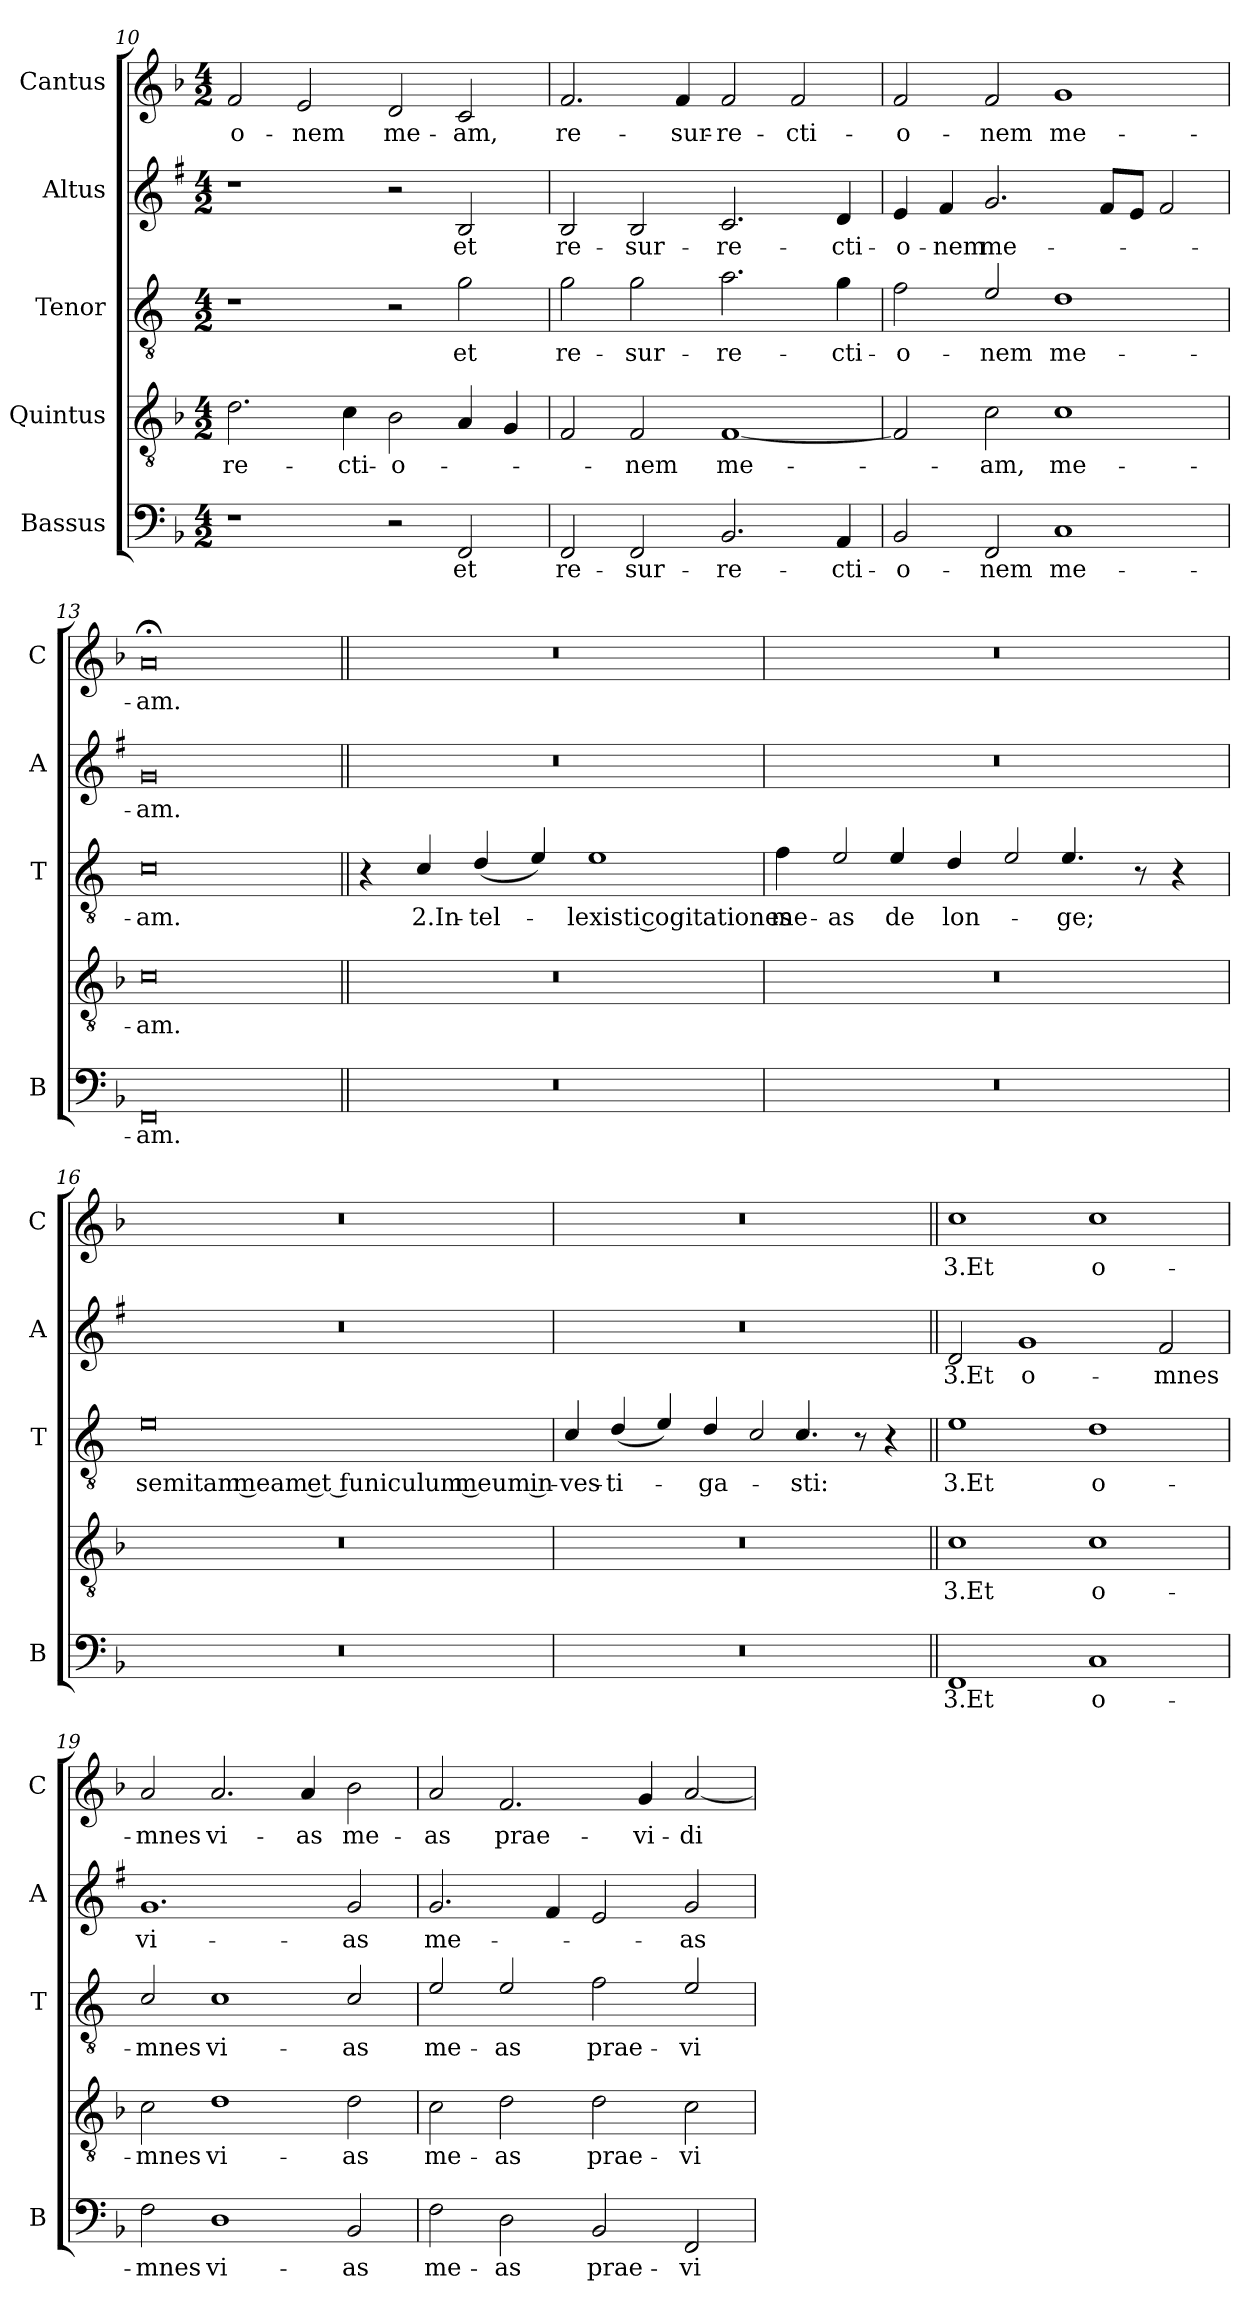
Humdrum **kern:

**kern	**text	**kern	**text	**kern	**text	**kern	**text	**kern	**text
*part5	*part5	*part4	*part4	*part3	*part3	*part2	*part2	*part1	*part1
*staff5	*staff5	*staff4	*staff4	*staff3	*staff3	*staff2	*staff2	*staff1	*staff1
*I"Bassus	*	*I"Quintus	*	*I"Tenor	*	*I"Altus	*	*I"Cantus	*
*I'B	*	*	*	*I'T	*	*I'A	*	*I'C	*
*clefF4	*	*clefGv2	*	*clefGv2	*	*clefG2	*	*clefG2	*
*	*	*	*	*ITrd4c7	*	*ITrd1c2	*	*	*
*k[b-]	*	*k[b-]	*	*k[b-]	*	*k[b-]	*	*k[b-]	*
*F:	*	*F:	*	*F:	*	*F:	*	*F:	*
*M4/2	*	*M4/2	*	*M4/2	*	*M4/2	*	*M4/2	*
=10	=10	=10	=10	=10	=10	=10	=10	=10	=10
!	!	!	!LO:LY:b	!	!	!	!	!	!LO:LY:b
1r	.	2.d\	-re-	1r	.	1r	.	2f/	-o-
!	!	!	!	!	!	!	!	!	!LO:LY:b
.	.	.	.	.	.	.	.	2e/	-nem
!	!	!	!LO:LY:b	!	!	!	!	!	!
.	.	4c\	-cti-	.	.	.	.	.	.
!	!	!	!LO:LY:b	!	!	!	!	!	!LO:LY:b
2r	.	2B-\	-o-	2r	.	2r	.	2d/	me-
!	!LO:LY:b	!	!	!	!LO:LY:b	!	!LO:LY:b	!	!LO:LY:b
2FF/	et	4A/	.	2c\	et	2A/	et	2c/	-am,
.	.	4G/	.	.	.	.	.	.	.
=11	=11	=11	=11	=11	=11	=11	=11	=11	=11
!	!LO:LY:b	!	!	!	!LO:LY:b	!	!LO:LY:b	!	!LO:LY:b
2FF/	re-	2F/	.	2c\	re-	2A/	re-	2.f/	re-
!	!LO:LY:b	!	!LO:LY:b	!	!LO:LY:b	!	!LO:LY:b	!	!
2FF/	-sur-	2F/	-nem	2c\	-sur-	2A/	-sur-	.	.
!	!	!	!	!	!	!	!	!	!LO:LY:b
.	.	.	.	.	.	.	.	4f/	-sur-
!	!LO:LY:b	!	!LO:LY:b	!	!LO:LY:b	!	!LO:LY:b	!	!LO:LY:b
2.BB-/	-re-	[1F	me-	2.d\	-re-	2.B-/	-re-	2f/	-re-
!	!	!	!	!	!	!	!	!	!LO:LY:b
.	.	.	.	.	.	.	.	2f/	-cti-
!	!LO:LY:b	!	!	!	!LO:LY:b	!	!LO:LY:b	!	!
4AA/	-cti-	.	.	4c\	-cti-	4c/	-cti-	.	.
=12	=12	=12	=12	=12	=12	=12	=12	=12	=12
!	!LO:LY:b	!	!	!	!LO:LY:b	!	!LO:LY:b	!	!LO:LY:b
2BB-/	-o-	2F/]	.	2B-\	-o-	4d/	-o-	2f/	-o-
!	!	!	!	!	!	!	!LO:LY:b	!	!
.	.	.	.	.	.	4e/	-nem	.	.
!	!LO:LY:b	!	!LO:LY:b	!	!LO:LY:b	!	!LO:LY:b	!	!LO:LY:b
2FF/	-nem	2c\	-am,	2A/	-nem	2.f/	me-	2f/	-nem
!	!LO:LY:b	!	!LO:LY:b	!	!LO:LY:b	!	!	!	!LO:LY:b
1C	me-	1c	me-	1G	me-	.	.	1g	me-
.	.	.	.	.	.	8e/L	.	.	.
.	.	.	.	.	.	8d/J	.	.	.
.	.	.	.	.	.	2e/	.	.	.
=13	=13	=13	=13	=13	=13	=13	=13	=13	=13
!	!LO:LY:b	!	!LO:LY:b	!	!LO:LY:b	!	!LO:LY:b	!	!LO:LY:b
0FF	-am.	0c	-am.	0F	-am.	0f	-am.	0a;<	-am.
!!LO:PB:g=z
=14||	=14||	=14||	=14||	=14||	=14||	=14||	=14||	=14||	=14||
0r	.	0r	.	4r	.	0r	.	0r	.
!	!	!	!	!	!LO:LY:b	!	!	!	!
.	.	.	.	4F/	2.In-	.	.	.	.
!	!	!	!	!	!LO:LY:b	!	!	!	!
.	.	.	.	(<4G/	-tel-	.	.	.	.
.	.	.	.	4A/)	.	.	.	.	.
!	!	!	!	!	!LO:LY:b	!	!	!	!
.	.	.	.	1A	-lexisti cogitationes	.	.	.	.
=15	=15	=15	=15	=15	=15	=15	=15	=15	=15
!	!	!	!	!	!LO:LY:b	!	!	!	!
0r	.	0r	.	4B-\	me-	0r	.	0r	.
!	!	!	!	!LO:N:head=open	!LO:LY:b	!	!	!	!
.	.	.	.	4A/	-as	.	.	.	.
!	!	!	!	!	!LO:LY:b	!	!	!	!
.	.	.	.	4A/	de	.	.	.	.
!	!	!	!	!	!LO:LY:b	!	!	!	!
.	.	.	.	4G/	lon-	.	.	.	.
!	!	!	!	!LO:N:head=open	!	!	!	!	!
.	.	.	.	4A/	.	.	.	.	.
!	!	!	!	!	!LO:LY:b	!	!	!	!
.	.	.	.	4.A/	-ge;	.	.	.	.
.	.	.	.	8r	.	.	.	.	.
.	.	.	.	4r	.	.	.	.	.
=16	=16	=16	=16	=16	=16	=16	=16	=16	=16
!	!	!	!	!	!LO:LY:b	!	!	!	!
0r	.	0r	.	0A	semitam meam et funiculum meum in-	0r	.	0r	.
=17	=17	=17	=17	=17	=17	=17	=17	=17	=17
!	!	!	!	!	!LO:LY:b	!	!	!	!
0r	.	0r	.	4F/	-ves-	0r	.	0r	.
!	!	!	!	!	!LO:LY:b	!	!	!	!
.	.	.	.	(<4G/	-ti-	.	.	.	.
.	.	.	.	4A/)	.	.	.	.	.
!	!	!	!	!	!LO:LY:b	!	!	!	!
.	.	.	.	4G/	-ga-	.	.	.	.
!	!	!	!	!LO:N:head=open	!	!	!	!	!
.	.	.	.	4F/	.	.	.	.	.
!	!	!	!	!	!LO:LY:b	!	!	!	!
.	.	.	.	4.F/	-sti:	.	.	.	.
.	.	.	.	8r	.	.	.	.	.
.	.	.	.	4r	.	.	.	.	.
!!LO:LB:g=z
=18||	=18||	=18||	=18||	=18||	=18||	=18||	=18||	=18||	=18||
!	!LO:LY:b	!	!LO:LY:b	!	!LO:LY:b	!	!LO:LY:b	!	!LO:LY:b
1FF	3.Et	1c	3.Et	1A	3.Et	2c/	3.Et	1cc	3.Et
!	!	!	!	!	!	!	!LO:LY:b	!	!
.	.	.	.	.	.	1f	o-	.	.
!	!LO:LY:b	!	!LO:LY:b	!	!LO:LY:b	!	!	!	!LO:LY:b
1C	o-	1c	o-	1G	o-	.	.	1cc	o-
!	!	!	!	!	!	!	!LO:LY:b	!	!
.	.	.	.	.	.	2e/	-mnes	.	.
=19	=19	=19	=19	=19	=19	=19	=19	=19	=19
!	!LO:LY:b	!	!LO:LY:b	!	!LO:LY:b	!	!LO:LY:b	!	!LO:LY:b
2F\	-mnes	2c\	-mnes	2F/	-mnes	1.f	vi-	2a/	-mnes
!	!LO:LY:b	!	!LO:LY:b	!	!LO:LY:b	!	!	!	!LO:LY:b
1D	vi-	1d	vi-	1F	vi-	.	.	2.a/	vi-
!	!	!	!	!	!	!	!	!	!LO:LY:b
.	.	.	.	.	.	.	.	4a/	-as
!	!LO:LY:b	!	!LO:LY:b	!	!LO:LY:b	!	!LO:LY:b	!	!LO:LY:b
2BB-/	-as	2d\	-as	2F/	-as	2f/	-as	2b-\	me-
=20	=20	=20	=20	=20	=20	=20	=20	=20	=20
!	!LO:LY:b	!	!LO:LY:b	!	!LO:LY:b	!	!LO:LY:b	!	!LO:LY:b
2F\	me-	2c\	me-	2A/	me-	2.f/	me-	2a/	-as
!	!LO:LY:b	!	!LO:LY:b	!	!LO:LY:b	!	!	!	!LO:LY:b
2D\	-as	2d\	-as	2A/	-as	.	.	2.f/	prae-
.	.	.	.	.	.	4e/	.	.	.
!	!LO:LY:b	!	!LO:LY:b	!	!LO:LY:b	!	!	!	!
2BB-/	prae-	2d\	prae-	2B-\	prae-	2d/	.	.	.
!	!	!	!	!	!	!	!	!	!LO:LY:b
.	.	.	.	.	.	.	.	4g/	-vi-
!	!LO:LY:b	!	!LO:LY:b	!	!LO:LY:b	!	!LO:LY:b	!	!LO:LY:b
2FF/	-vi-	2c\	-vi-	2A/	-vi-	2f/	-as	[2a/	-di-
=	=	=	=	=	=	=	=	=	=
*-	*-	*-	*-	*-	*-	*-	*-	*-	*-
